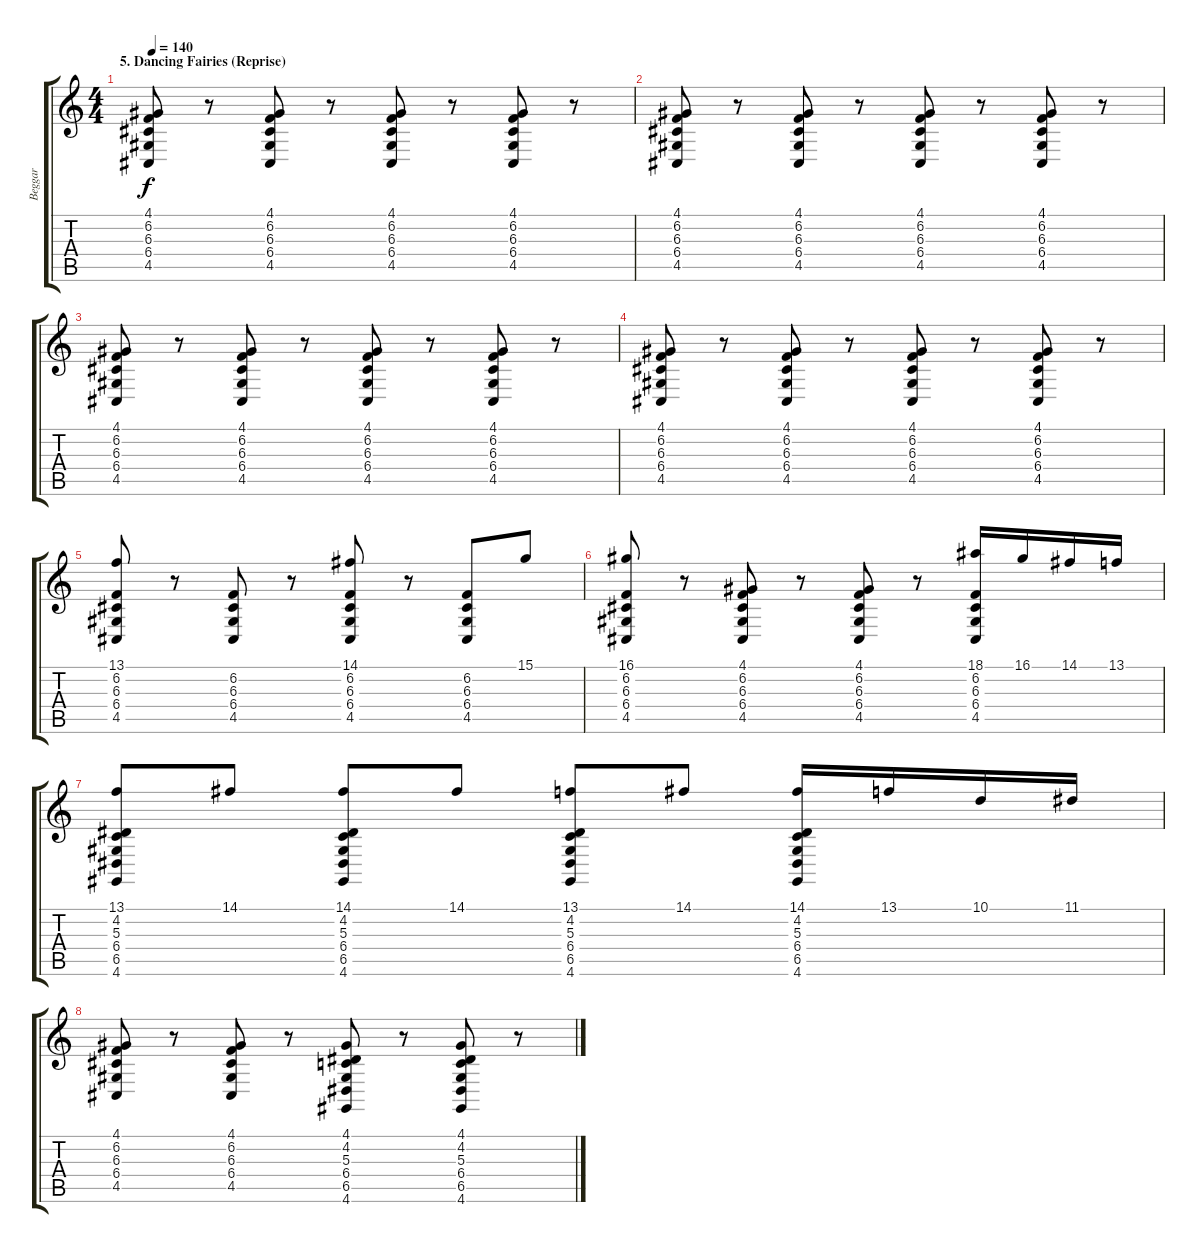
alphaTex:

\track ("Beggar" "Beggar") {instrument acousticgrandpiano}
\staff {score tabs}
\tuning (E4 B3 G3 D3 A2 E2) {hide}
\ts (4 4)
\section ("" "5. Dancing Fairies (Reprise)")
\tempo 140
\clef g2
\ks c
(4.1 6.2 6.3 6.4 4.5).8{dy f} r.8 (4.1 6.2 6.3 6.4 4.5).8 r.8 (4.1 6.2 6.3 6.4 4.5).8 r.8 (4.1 6.2 6.3 6.4 4.5).8 r.8 |
(4.1 6.2 6.3 6.4 4.5).8 r.8 (4.1 6.2 6.3 6.4 4.5).8 r.8 (4.1 6.2 6.3 6.4 4.5).8 r.8 (4.1 6.2 6.3 6.4 4.5).8 r.8 |
(4.1 6.2 6.3 6.4 4.5).8 r.8 (4.1 6.2 6.3 6.4 4.5).8 r.8 (4.1 6.2 6.3 6.4 4.5).8 r.8 (4.1 6.2 6.3 6.4 4.5).8 r.8 |
(4.1 6.2 6.3 6.4 4.5).8 r.8 (4.1 6.2 6.3 6.4 4.5).8 r.8 (4.1 6.2 6.3 6.4 4.5).8 r.8 (4.1 6.2 6.3 6.4 4.5).8 r.8 |
(13.1 6.2 6.3 6.4 4.5).8 r.8 (6.2 6.3 6.4 4.5).8 r.8 (14.1 6.2 6.3 6.4 4.5).8 r.8 (6.2 6.3 6.4 4.5).8 15.1.8 |
(16.1 6.2 6.3 6.4 4.5).8 r.8 (4.1 6.2 6.3 6.4 4.5).8 r.8 (4.1 6.2 6.3 6.4 4.5).8 r.8 (18.1 6.2 6.3 6.4 4.5).16 16.1.16 14.1.16 13.1.16 |
(13.1 4.2 5.3 6.4 6.5 4.6).8 14.1.8 (14.1 4.2 5.3 6.4 6.5 4.6).8 14.1.8 (13.1 4.2 5.3 6.4 6.5 4.6).8 14.1.8 (14.1 4.2 5.3 6.4 6.5 4.6).16 13.1.16 10.1.16 11.1.16 |
(4.1 6.2 6.3 6.4 4.5).8 r.8 (4.1 6.2 6.3 6.4 4.5).8 r.8 (4.1 4.2 5.3 6.4 6.5 4.6).8 r.8 (4.1 4.2 5.3 6.4 6.5 4.6).8 r.8
